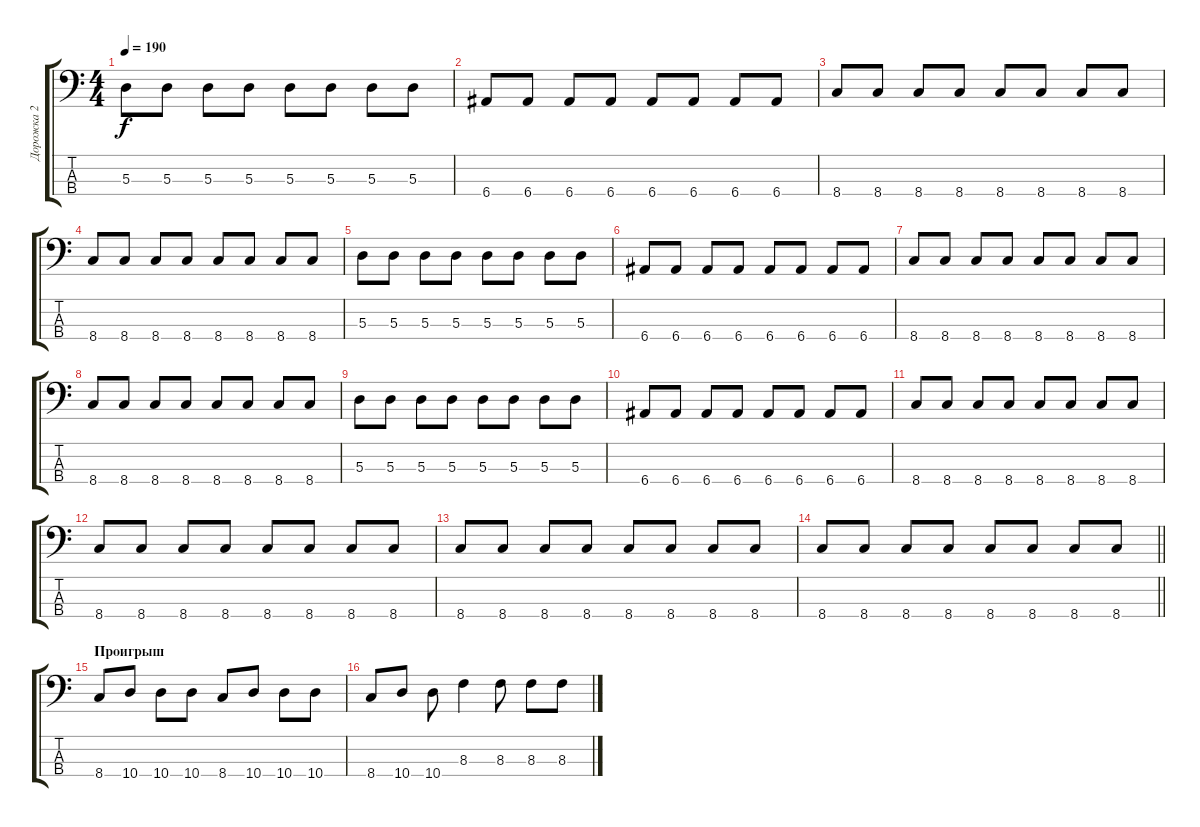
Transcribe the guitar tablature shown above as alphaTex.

\track ("Дорожка 2" "Дорожка 2") {instrument electricbassfinger}
\staff {score tabs}
\tuning (G2 D2 A1 E1) {hide}
\ts (4 4)
\tempo 190
\clef f4
\ks c
5.3.8{dy f} 5.3.8 5.3.8 5.3.8 5.3.8 5.3.8 5.3.8 5.3.8 |
6.4.8 6.4.8 6.4.8 6.4.8 6.4.8 6.4.8 6.4.8 6.4.8 |
8.4.8 8.4.8 8.4.8 8.4.8 8.4.8 8.4.8 8.4.8 8.4.8 |
8.4.8 8.4.8 8.4.8 8.4.8 8.4.8 8.4.8 8.4.8 8.4.8 |
5.3.8 5.3.8 5.3.8 5.3.8 5.3.8 5.3.8 5.3.8 5.3.8 |
6.4.8 6.4.8 6.4.8 6.4.8 6.4.8 6.4.8 6.4.8 6.4.8 |
8.4.8 8.4.8 8.4.8 8.4.8 8.4.8 8.4.8 8.4.8 8.4.8 |
8.4.8 8.4.8 8.4.8 8.4.8 8.4.8 8.4.8 8.4.8 8.4.8 |
5.3.8 5.3.8 5.3.8 5.3.8 5.3.8 5.3.8 5.3.8 5.3.8 |
6.4.8 6.4.8 6.4.8 6.4.8 6.4.8 6.4.8 6.4.8 6.4.8 |
8.4.8 8.4.8 8.4.8 8.4.8 8.4.8 8.4.8 8.4.8 8.4.8 |
8.4.8 8.4.8 8.4.8 8.4.8 8.4.8 8.4.8 8.4.8 8.4.8 |
8.4.8 8.4.8 8.4.8 8.4.8 8.4.8 8.4.8 8.4.8 8.4.8 |
\barLineRight lightlight
8.4.8 8.4.8 8.4.8 8.4.8 8.4.8 8.4.8 8.4.8 8.4.8 |
\section ("" "Проигрыш")
8.4.8 10.4.8 10.4.8 10.4.8 8.4.8 10.4.8 10.4.8 10.4.8 |
8.4.8 10.4.8 10.4.8 8.3.4 8.3.8 8.3.8 8.3.8
